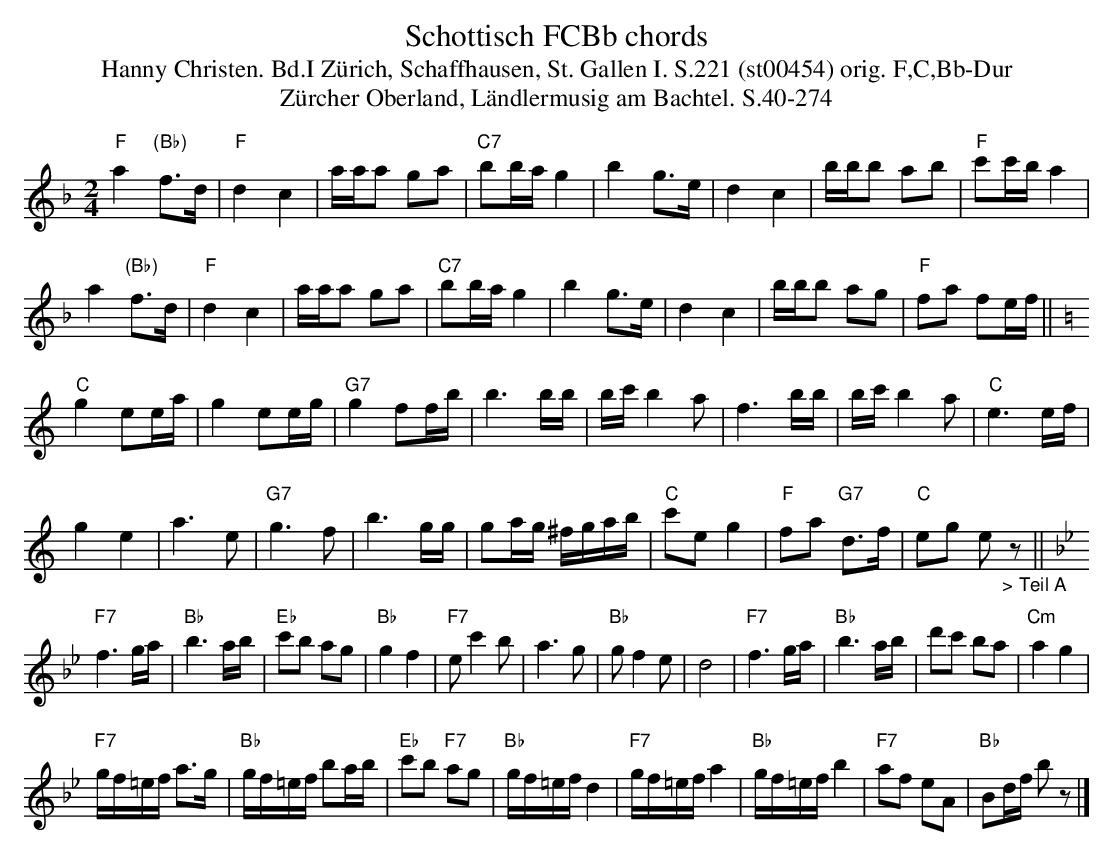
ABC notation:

X:1
T: Schottisch FCBb chords
T:Hanny Christen. Bd.I Zürich, Schaffhausen, St. Gallen I. S.221 (st00454) orig. F,C,Bb-Dur
T: Z\"urcher Oberland, L\"andlermusig am Bachtel. S.40-274
M:2/4
L:1/16
K:F %%MIDI gchordon
"F"a4"(Bb)"f3d | "F"d4c4 |  aaa2 g2a2 |  "C7"b2bag4 | b4g3e | d4c4 | bbb2 a2b2 | "F"c'2c'ba4 |
a4"(Bb)"f3d | "F"d4c4  | aaa2 g2a2  | "C7"b2bag4 | b4g3e | d4c4 | bbb2 a2g2 | "F"f2a2 f2ef || [K:C]
"C"g4e2ea | g4 e2eg | "G7"g4f2fb | b6bb | bc'b4a2 | f6bb | bc'b4a2 | "C"e6ef |
g4e4 | a6e2 | "G7"g6f2 | b6gg | g2ag ^fgab | "C"c'2e2g4 | "F"f2a2 "G7"d3f | "C"e2g2 e2"_> Teil A"z2 || [K:Bb]
"F7"f6ga | "Bb"b6ab | "Eb"c'2b2 a2g2 | "Bb"g4f4 | "F7"e2c'4b2 | a6g2 | "Bb"g2f4e2 | d8 | "F7"f6ga | "Bb"b6ab | d'2c'2 b2a2 | "Cm"a4g4 |
"F7"gf=ef a3g | "Bb"gf=ef b2ab | "Eb"c'2b2 "F7"a2g2 | "Bb"gf=efd4 | "F7"gf=efa4 | "Bb"gf=efb4 | "F7"a2f2 e2A2 | "Bb"B2df b2z2 |]
